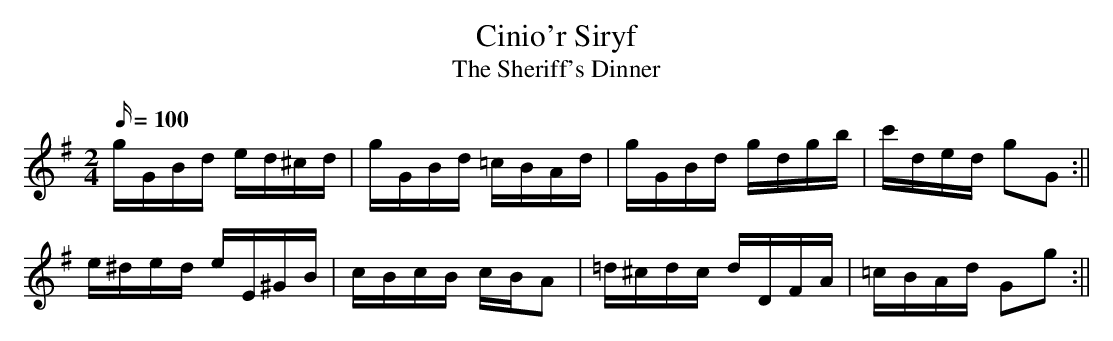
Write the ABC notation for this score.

X:1
T:Cinio'r Siryf
T:The Sheriff's Dinner
M:2/4
L:1/16
Q:100
K:G
gGBd ed^cd|gGBd =cBAd|gGBd gdgb|c'ded g2G2:||
e^ded eE^GB|cBcB cBA2|=d^cdc dDFA|=cBAd G2g2:||
